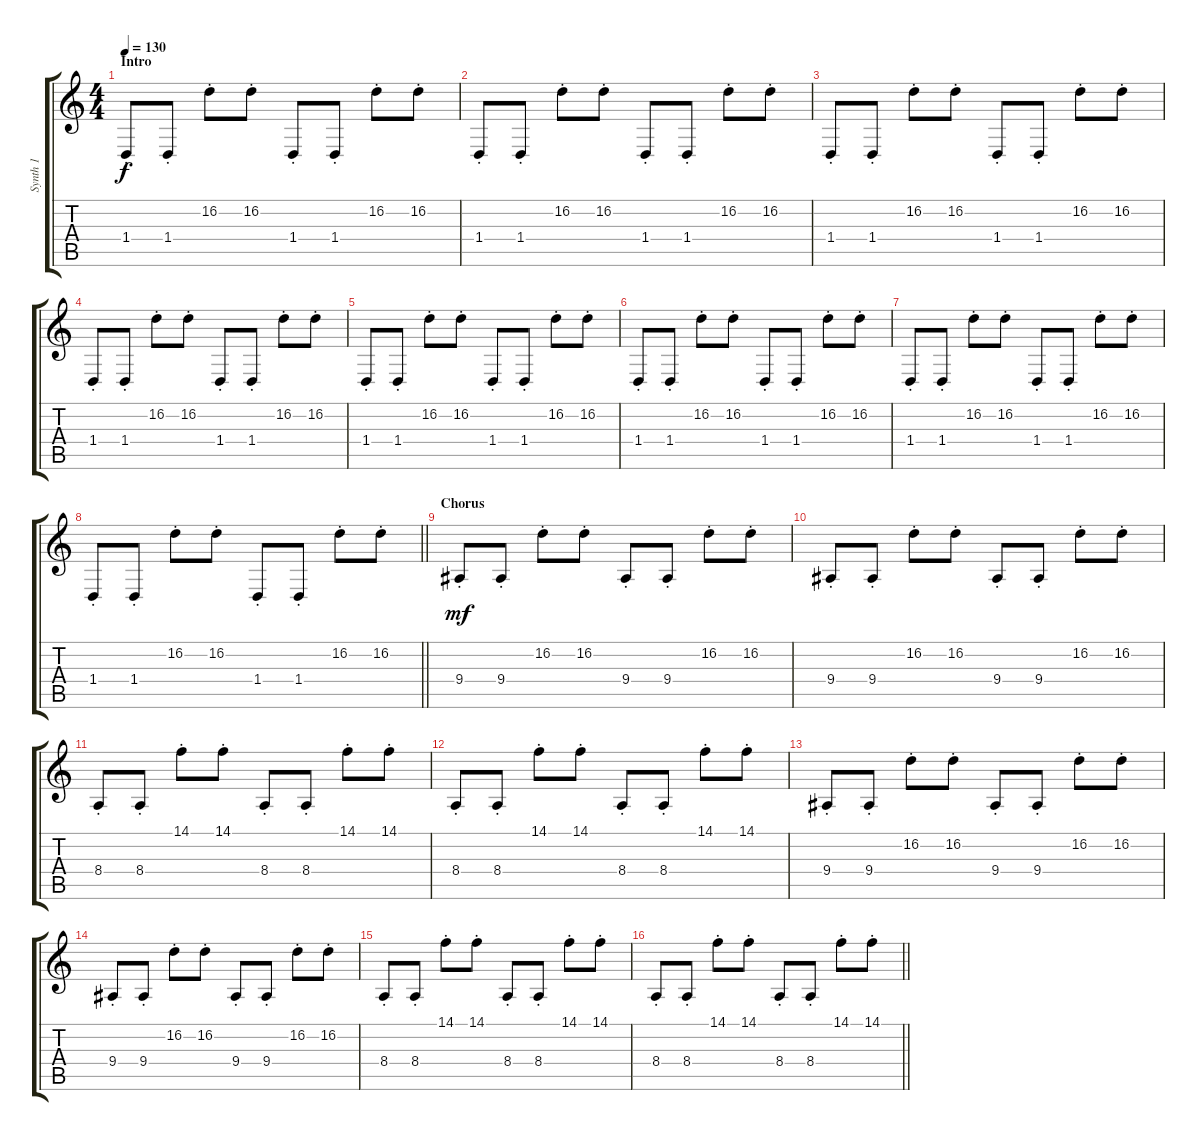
\track ("Synth 1" "Synth 1") {instrument fx7echoes}
\staff {score tabs}
\tuning (Eb4 Bb3 Gb3 Db3 Ab2 Eb2) {hide}
\ts (4 4)
\section ("" "Intro")
\tempo 130
\clef g2
\ks c
1.4{st}.8{dy f instrument fx7echoes} 1.4{st}.8 16.2{st}.8 16.2{st}.8 1.4{st}.8 1.4{st}.8 16.2{st}.8 16.2{st}.8 |
1.4{st}.8 1.4{st}.8 16.2{st}.8 16.2{st}.8 1.4{st}.8 1.4{st}.8 16.2{st}.8 16.2{st}.8 |
1.4{st}.8 1.4{st}.8 16.2{st}.8 16.2{st}.8 1.4{st}.8 1.4{st}.8 16.2{st}.8 16.2{st}.8 |
1.4{st}.8 1.4{st}.8 16.2{st}.8 16.2{st}.8 1.4{st}.8 1.4{st}.8 16.2{st}.8 16.2{st}.8 |
1.4{st}.8 1.4{st}.8 16.2{st}.8 16.2{st}.8 1.4{st}.8 1.4{st}.8 16.2{st}.8 16.2{st}.8 |
1.4{st}.8 1.4{st}.8 16.2{st}.8 16.2{st}.8 1.4{st}.8 1.4{st}.8 16.2{st}.8 16.2{st}.8 |
1.4{st}.8 1.4{st}.8 16.2{st}.8 16.2{st}.8 1.4{st}.8 1.4{st}.8 16.2{st}.8 16.2{st}.8 |
\barLineRight lightlight
1.4{st}.8 1.4{st}.8 16.2{st}.8 16.2{st}.8 1.4{st}.8 1.4{st}.8 16.2{st}.8 16.2{st}.8 |
\section ("" "Chorus")
9.4{st}.8{dy mf} 9.4{st}.8 16.2{st}.8 16.2{st}.8 9.4{st}.8 9.4{st}.8 16.2{st}.8 16.2{st}.8 |
9.4{st}.8 9.4{st}.8 16.2{st}.8 16.2{st}.8 9.4{st}.8 9.4{st}.8 16.2{st}.8 16.2{st}.8 |
8.4{st}.8 8.4{st}.8 14.1{st}.8 14.1{st}.8 8.4{st}.8 8.4{st}.8 14.1{st}.8 14.1{st}.8 |
8.4{st}.8 8.4{st}.8 14.1{st}.8 14.1{st}.8 8.4{st}.8 8.4{st}.8 14.1{st}.8 14.1{st}.8 |
9.4{st}.8 9.4{st}.8 16.2{st}.8 16.2{st}.8 9.4{st}.8 9.4{st}.8 16.2{st}.8 16.2{st}.8 |
9.4{st}.8 9.4{st}.8 16.2{st}.8 16.2{st}.8 9.4{st}.8 9.4{st}.8 16.2{st}.8 16.2{st}.8 |
8.4{st}.8 8.4{st}.8 14.1{st}.8 14.1{st}.8 8.4{st}.8 8.4{st}.8 14.1{st}.8 14.1{st}.8 |
\barLineRight lightlight
8.4{st}.8 8.4{st}.8 14.1{st}.8 14.1{st}.8 8.4{st}.8 8.4{st}.8 14.1{st}.8 14.1{st}.8
